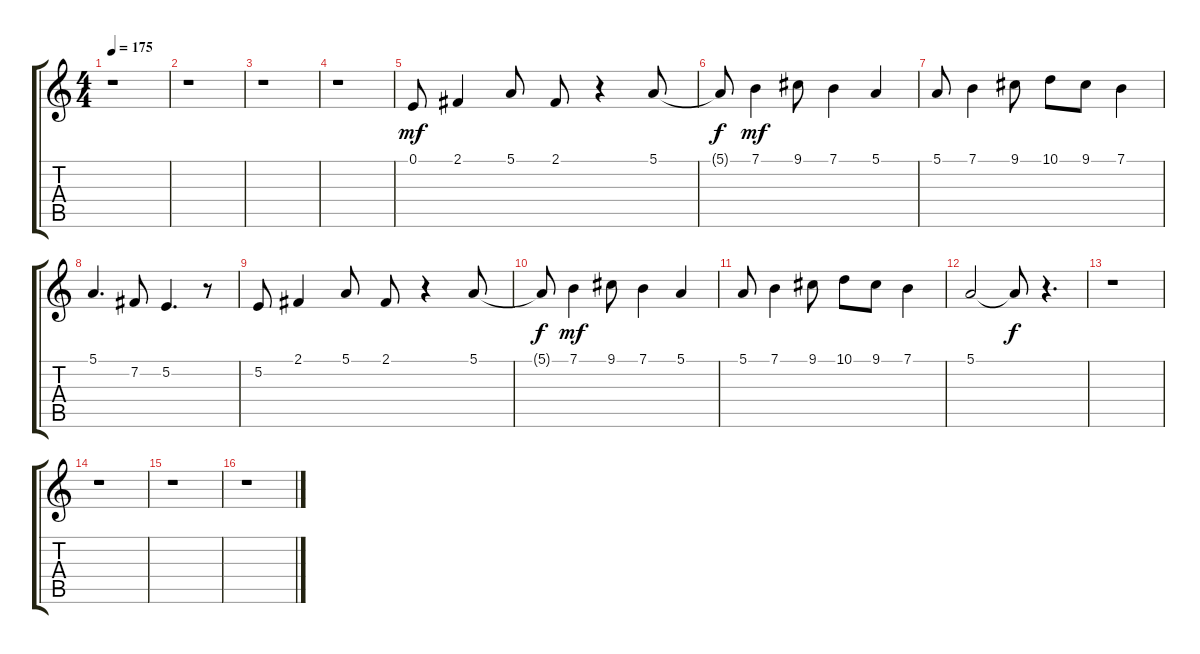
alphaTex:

\track "" {instrument trumpet}
\staff {score tabs}
\tuning (E4 B3 G3 D3 A2 E2) {hide}
\ts (4 4)
\tempo 175
\clef g2
\ks c
r.1{dy f} |
r.1 |
r.1 |
r.1 |
0.1.8{dy mf} 2.1.4 5.1.8 2.1.8 r.4 5.1.8 |
5.1{t}.8{dy f} 7.1.4{dy mf} 9.1.8 7.1.4 5.1.4 |
5.1.8 7.1.4 9.1.8 10.1.8 9.1.8 7.1.4 |
5.1.4{d} 7.2.8 5.2.4{d} r.8 |
5.2.8 2.1.4 5.1.8 2.1.8 r.4 5.1.8 |
5.1{t}.8{dy f} 7.1.4{dy mf} 9.1.8 7.1.4 5.1.4 |
5.1.8 7.1.4 9.1.8 10.1.8 9.1.8 7.1.4 |
5.1.2 5.1{t}.8{dy f} r.4{d} |
r.1 |
r.1 |
r.1 |
r.1
